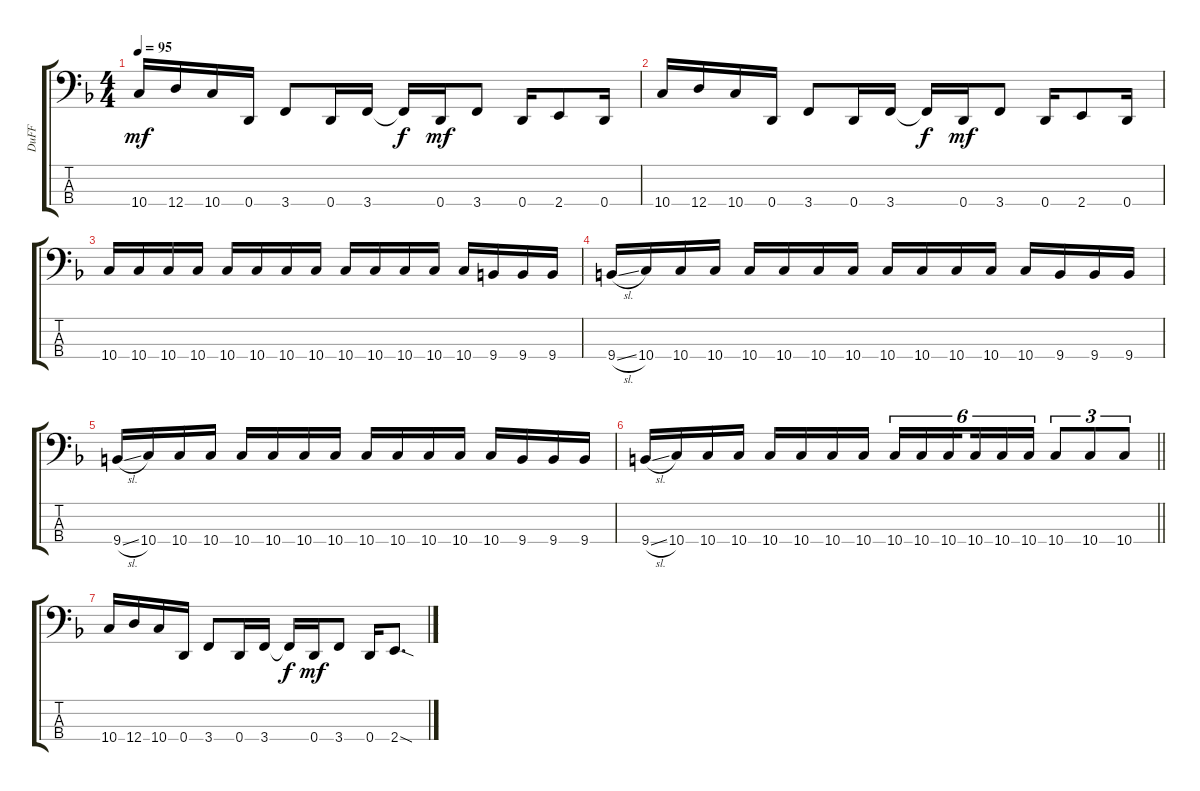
\track ("DuFF" "DuFF") {instrument electricbassfinger}
\staff {score tabs}
\tuning (G2 D2 A1 D1) {hide}
\ts (4 4)
\tempo 95
\clef f4
\ks dminor
10.4.16{dy mf} 12.4.16 10.4.16 0.4.16 3.4.8 0.4.16 3.4.16 3.4{t}.16{dy f} 0.4.16{dy mf} 3.4.8 0.4.16 2.4.8 0.4.16 |
10.4.16 12.4.16 10.4.16 0.4.16 3.4.8 0.4.16 3.4.16 3.4{t}.16{dy f} 0.4.16{dy mf} 3.4.8 0.4.16 2.4.8 0.4.16 |
10.4.16 10.4.16 10.4.16 10.4.16 10.4.16 10.4.16 10.4.16 10.4.16 10.4.16 10.4.16 10.4.16 10.4.16 10.4.16 9.4.16 9.4.16 9.4.16 |
9.4{sl}.16 10.4.16 10.4.16 10.4.16 10.4.16 10.4.16 10.4.16 10.4.16 10.4.16 10.4.16 10.4.16 10.4.16 10.4.16 9.4.16 9.4.16 9.4.16 |
9.4{sl}.16 10.4.16 10.4.16 10.4.16 10.4.16 10.4.16 10.4.16 10.4.16 10.4.16 10.4.16 10.4.16 10.4.16 10.4.16 9.4.16 9.4.16 9.4.16 |
\barLineRight lightlight
9.4{sl}.16 10.4.16 10.4.16 10.4.16 10.4.16 10.4.16 10.4.16 10.4.16 10.4.16{tu (6 4)} 10.4.16{tu (6 4)} 10.4.16{tu (6 4) beam splitsecondary} 10.4.16{tu (6 4)} 10.4.16{tu (6 4)} 10.4.16{tu (6 4)} 10.4.8{tu (3 2)} 10.4.8{tu (3 2)} 10.4.8{tu (3 2)} |
10.4.16 12.4.16 10.4.16 0.4.16 3.4.8 0.4.16 3.4.16 3.4{t}.16{dy f} 0.4.16{dy mf} 3.4.8 0.4.16 2.4{sod}.8{d}
